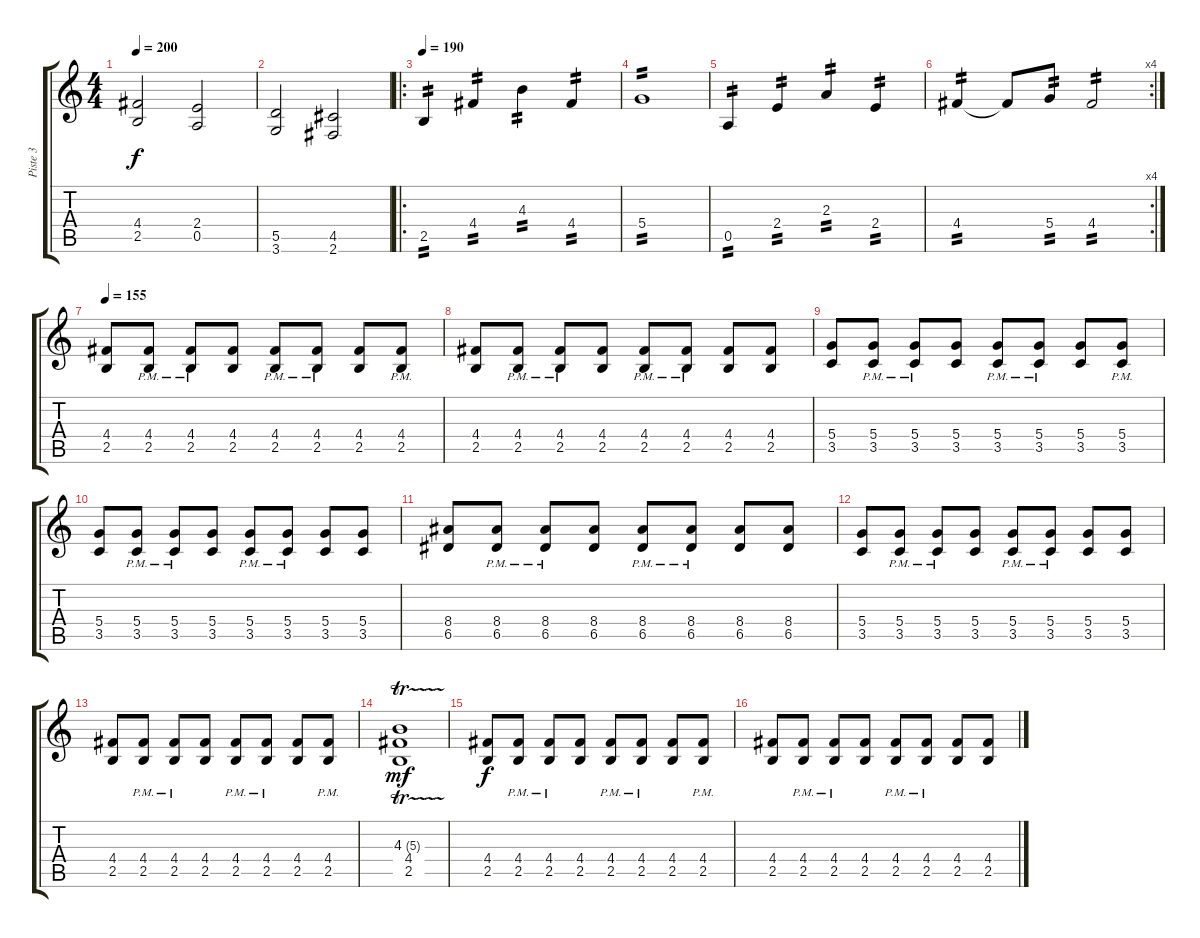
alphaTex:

\track ("Piste 3" "Piste 3") {instrument distortionguitar}
\staff {score tabs}
\tuning (E4 B3 G3 D3 A2 E2) {hide}
\ts (4 4)
\tempo 200
\clef g2
\ks c
(4.4 2.5).2{dy f} (2.4 0.5).2 |
(5.5 3.6).2 (4.5 2.6).2 |
\ro
\tempo 190
2.5.4{tp 2} 4.4.4{tp 2} 4.3.4{tp 2} 4.4.4{tp 2} |
5.4.1{tp 2} |
0.5.4{tp 2} 2.4.4{tp 2} 2.3.4{tp 2} 2.4.4{tp 2} |
\rc 4
4.4.4{tp 2} 4.4{t}.8 5.4.8{tp 2} 4.4.2{tp 2} |
\tempo 155
(4.4 2.5).8 (4.4{pm} 2.5{pm}).8 (4.4{pm} 2.5{pm}).8 (4.4 2.5).8 (4.4{pm} 2.5{pm}).8 (4.4{pm} 2.5{pm}).8 (4.4 2.5).8 (4.4{pm} 2.5{pm}).8 |
(4.4 2.5).8 (4.4{pm} 2.5{pm}).8 (4.4{pm} 2.5{pm}).8 (4.4 2.5).8 (4.4{pm} 2.5{pm}).8 (4.4{pm} 2.5{pm}).8 (4.4 2.5).8 (4.4 2.5).8 |
(5.4 3.5).8 (5.4{pm} 3.5{pm}).8 (5.4{pm} 3.5{pm}).8 (5.4 3.5).8 (5.4{pm} 3.5{pm}).8 (5.4{pm} 3.5{pm}).8 (5.4 3.5).8 (5.4{pm} 3.5{pm}).8 |
(5.4 3.5).8 (5.4{pm} 3.5{pm}).8 (5.4{pm} 3.5{pm}).8 (5.4 3.5).8 (5.4{pm} 3.5{pm}).8 (5.4{pm} 3.5{pm}).8 (5.4 3.5).8 (5.4 3.5).8 |
(8.4 6.5).8 (8.4{pm} 6.5{pm}).8 (8.4{pm} 6.5{pm}).8 (8.4 6.5).8 (8.4{pm} 6.5{pm}).8 (8.4{pm} 6.5{pm}).8 (8.4 6.5).8 (8.4 6.5).8 |
(5.4 3.5).8 (5.4{pm} 3.5{pm}).8 (5.4{pm} 3.5{pm}).8 (5.4 3.5).8 (5.4{pm} 3.5{pm}).8 (5.4{pm} 3.5{pm}).8 (5.4 3.5).8 (5.4 3.5).8 |
(4.4 2.5).8 (4.4{pm} 2.5{pm}).8 (4.4{pm} 2.5{pm}).8 (4.4 2.5).8 (4.4{pm} 2.5{pm}).8 (4.4{pm} 2.5{pm}).8 (4.4 2.5).8 (4.4{pm} 2.5{pm}).8 |
(4.3{tr (5 16)} 4.4 2.5).1{dy mf} |
(4.4 2.5).8{dy f} (4.4{pm} 2.5{pm}).8 (4.4{pm} 2.5{pm}).8 (4.4 2.5).8 (4.4{pm} 2.5{pm}).8 (4.4{pm} 2.5{pm}).8 (4.4 2.5).8 (4.4{pm} 2.5{pm}).8 |
(4.4 2.5).8 (4.4{pm} 2.5{pm}).8 (4.4{pm} 2.5{pm}).8 (4.4 2.5).8 (4.4{pm} 2.5{pm}).8 (4.4{pm} 2.5{pm}).8 (4.4 2.5).8 (4.4 2.5).8
